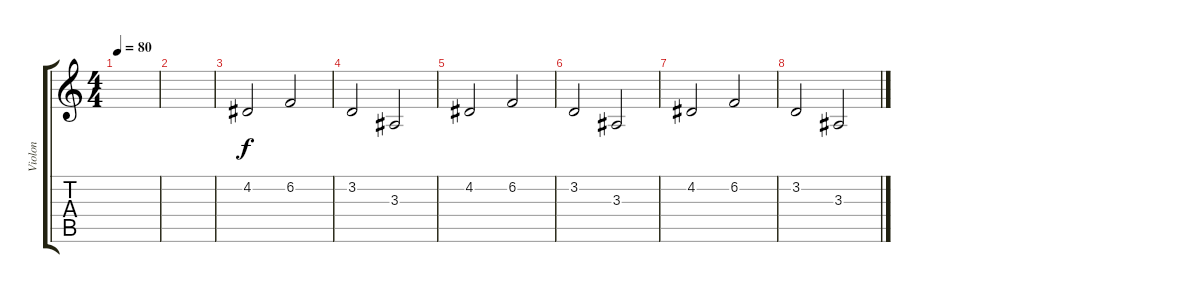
\track ("Violon" "Violon") {instrument viola}
\staff {score tabs}
\tuning (E4 B3 G3 D3 A2 E2) {hide}
\ts (4 4)
\tempo 80
\clef g2
\ks c
|
|
4.2.2{dy f} 6.2.2 |
3.2.2 3.3.2 |
4.2.2 6.2.2 |
3.2.2 3.3.2 |
4.2.2 6.2.2 |
3.2.2 3.3.2
